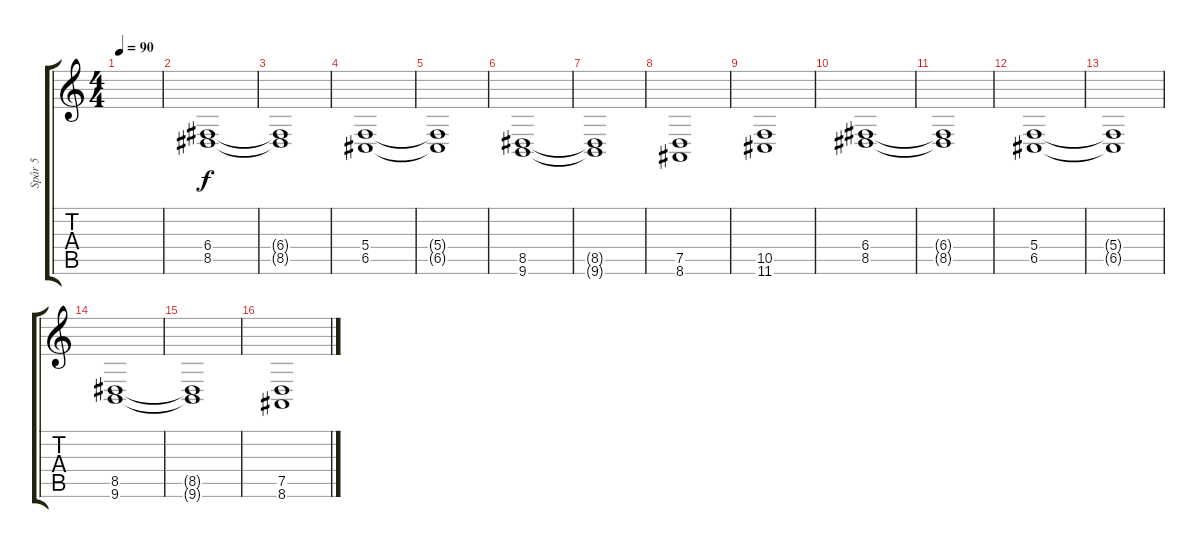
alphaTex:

\track ("Spår 5" "Spår 5") {instrument synthvoice}
\staff {score tabs}
\tuning (D4 A3 F3 C3 G2 D2) {hide}
\ts (4 4)
\tempo 90
\clef g2
\ks c
|
(6.4 8.5).1 |
(6.4{t} 8.5{t}).1 |
(5.4 6.5).1 |
(5.4{t} 6.5{t}).1 |
(8.5 9.6).1 |
(8.5{t} 9.6{t}).1 |
(7.5 8.6).1 |
(10.5 11.6).1 |
(6.4 8.5).1 |
(6.4{t} 8.5{t}).1 |
(5.4 6.5).1 |
(5.4{t} 6.5{t}).1 |
(8.5 9.6).1 |
(8.5{t} 9.6{t}).1 |
(7.5 8.6).1
